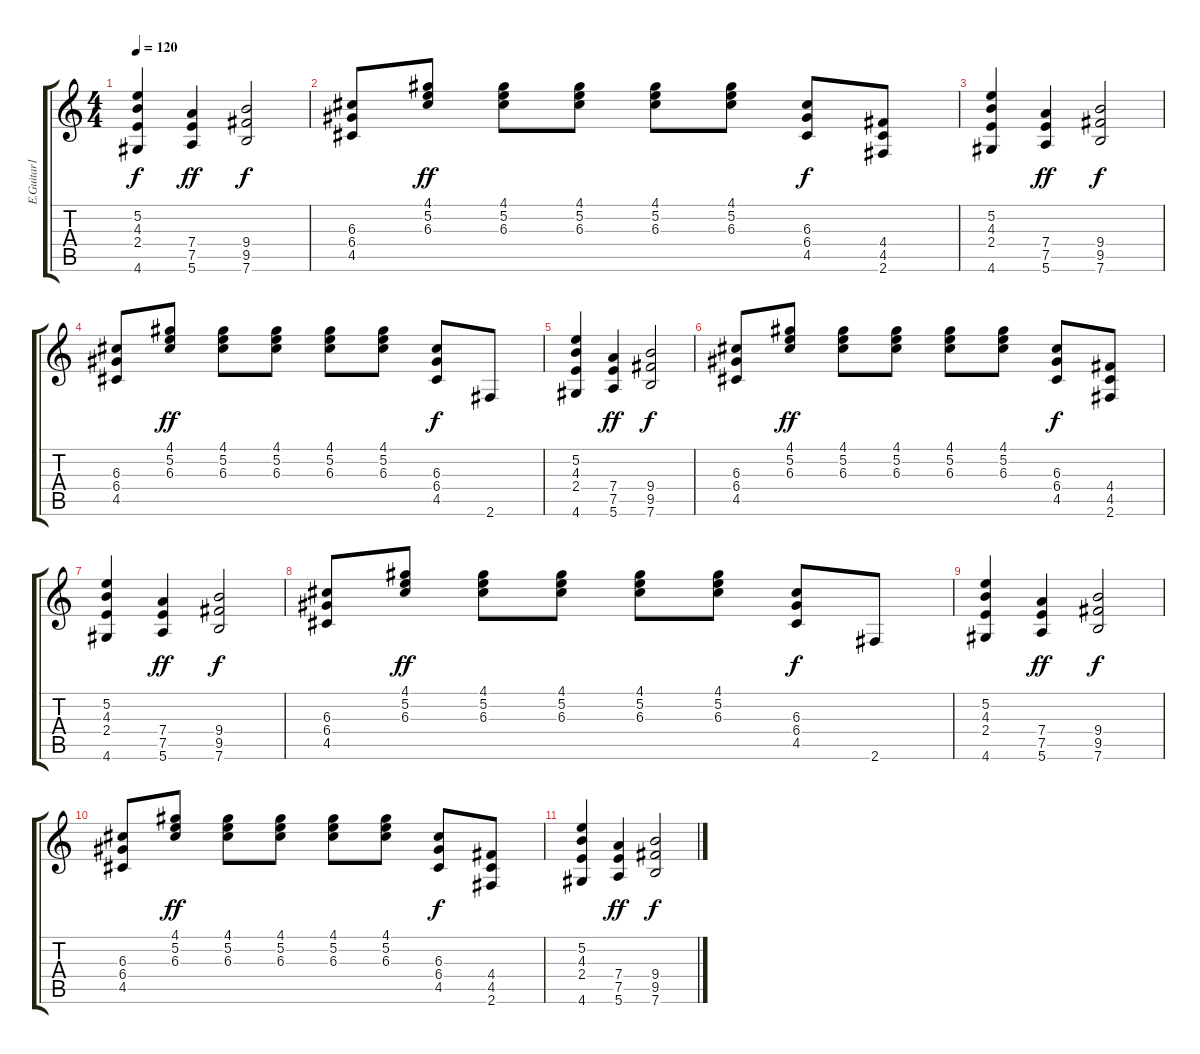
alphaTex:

\track ("E.Guitar1  (GS) " "E.Guitar1 ") {instrument overdrivenguitar}
\staff {score tabs}
\tuning (E4 B3 G3 D3 A2 E2) {hide}
\ts (4 4)
\tempo 120
\clef g2
\ks c
(5.2 4.3 2.4 4.6).4{dy f} (7.4 7.5 5.6).4{dy ff} (9.4 9.5 7.6).2{dy f} |
(6.3 6.4 4.5).8 (4.1 5.2 6.3).8{dy ff} (4.1 5.2 6.3).8 (4.1 5.2 6.3).8 (4.1 5.2 6.3).8 (4.1 5.2 6.3).8 (6.3 6.4 4.5).8{dy f} (4.4 4.5 2.6).8 |
(5.2 4.3 2.4 4.6).4 (7.4 7.5 5.6).4{dy ff} (9.4 9.5 7.6).2{dy f} |
(6.3 6.4 4.5).8 (4.1 5.2 6.3).8{dy ff} (4.1 5.2 6.3).8 (4.1 5.2 6.3).8 (4.1 5.2 6.3).8 (4.1 5.2 6.3).8 (6.3 6.4 4.5).8{dy f} 2.6.8 |
(5.2 4.3 2.4 4.6).4 (7.4 7.5 5.6).4{dy ff} (9.4 9.5 7.6).2{dy f} |
(6.3 6.4 4.5).8 (4.1 5.2 6.3).8{dy ff} (4.1 5.2 6.3).8 (4.1 5.2 6.3).8 (4.1 5.2 6.3).8 (4.1 5.2 6.3).8 (6.3 6.4 4.5).8{dy f} (4.4 4.5 2.6).8 |
(5.2 4.3 2.4 4.6).4 (7.4 7.5 5.6).4{dy ff} (9.4 9.5 7.6).2{dy f} |
(6.3 6.4 4.5).8 (4.1 5.2 6.3).8{dy ff} (4.1 5.2 6.3).8 (4.1 5.2 6.3).8 (4.1 5.2 6.3).8 (4.1 5.2 6.3).8 (6.3 6.4 4.5).8{dy f} 2.6.8 |
(5.2 4.3 2.4 4.6).4 (7.4 7.5 5.6).4{dy ff} (9.4 9.5 7.6).2{dy f} |
(6.3 6.4 4.5).8 (4.1 5.2 6.3).8{dy ff} (4.1 5.2 6.3).8 (4.1 5.2 6.3).8 (4.1 5.2 6.3).8 (4.1 5.2 6.3).8 (6.3 6.4 4.5).8{dy f} (4.4 4.5 2.6).8 |
(5.2 4.3 2.4 4.6).4 (7.4 7.5 5.6).4{dy ff} (9.4 9.5 7.6).2{dy f}
